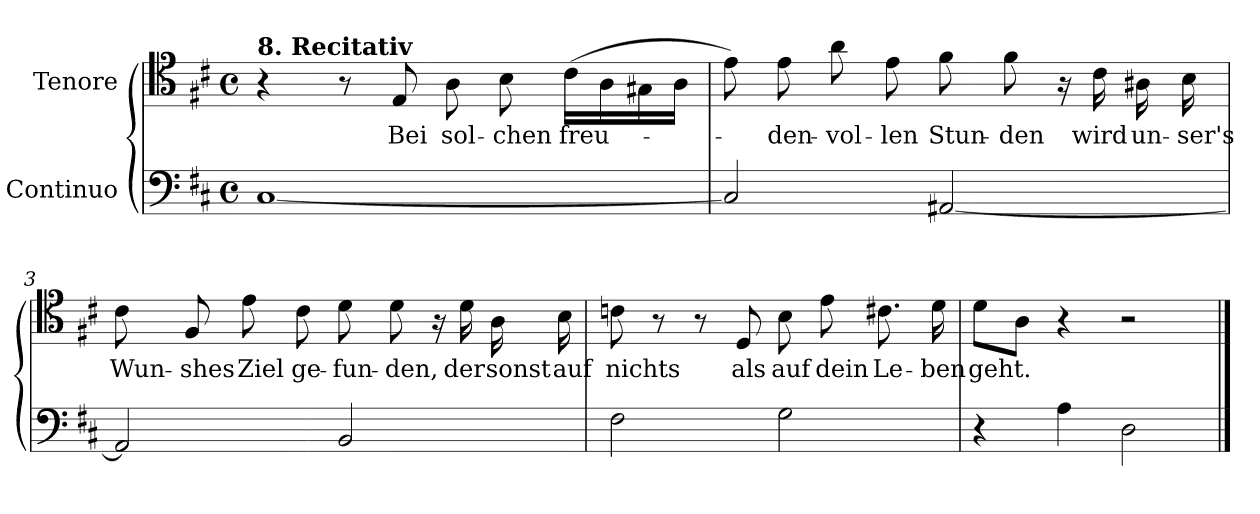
**kern	**kern	**text
*part2	*part1	*part1
*staff2	*staff1	*staff1
*I"Continuo	*I"Tenore	*
*clefF4	*clefC4	*
*k[f#c#]	*k[f#c#]	*
*M4/4	*M4/4	*
*met(c)	*met(c)	*
=1	=1	=1
!	!LO:TX:a:B:t=8. Recitativ	!
[1C#	4r	.
.	8r	.
!	!	!LO:LY:b
.	8E/	Bei
!	!	!LO:LY:b
.	8A\	sol-
!	!	!LO:LY:b
.	8B\	-chen
!	!	!LO:LY:b
.	(>16c#\LL	freu-
.	16A\	.
.	16G#X\	.
.	16A\JJ	.
=2	=2	=2
2C#/]	8e\)	.
!	!	!LO:LY:b
.	8e\	den-
!	!	!LO:LY:b
.	8a\	-vol-
!	!	!LO:LY:b
.	8e\	-len
!	!	!LO:LY:b
[2AA#X/	8f#\	Stun-
!	!	!LO:LY:b
.	8f#\	-den
.	16r	.
!	!	!LO:LY:b
.	16c#\	wird
!	!	!LO:LY:b
.	16A#X\	un-
!	!	!LO:LY:b
.	16B\	-ser's
!!LO:LB:g=z
=3	=3	=3
!	!	!LO:LY:b
2AA#/]	8c#\	Wun-
!	!	!LO:LY:b
.	8F#/	-shes
!	!	!LO:LY:b
.	8e\	Ziel
!	!	!LO:LY:b
.	8c#\	ge-
!	!	!LO:LY:b
2BB/	8d\	-fun-
!	!	!LO:LY:b
.	8d\	-den,
.	16r	.
!	!	!LO:LY:b
.	16d\	der
!	!	!LO:LY:b
.	16A\	sonst
!	!	!LO:LY:b
.	16B\	auf
=4	=4	=4
!	!	!LO:LY:b
2F#\	8cn\	nichts
.	8r	.
.	8r	.
!	!	!LO:LY:b
.	8D/	als
!	!	!LO:LY:b
2G\	8B\	auf
!	!	!LO:LY:b
.	8e\	dein
!	!	!LO:LY:b
.	8.c#X\	Le-
!	!	!LO:LY:b
.	16d\	-ben
=5	=5	=5
!	!	!LO:LY:b
4r	8d\L	geht.
.	8A\J	.
4A\	4r	.
2D\	2r	.
==	==	==
*-	*-	*-
